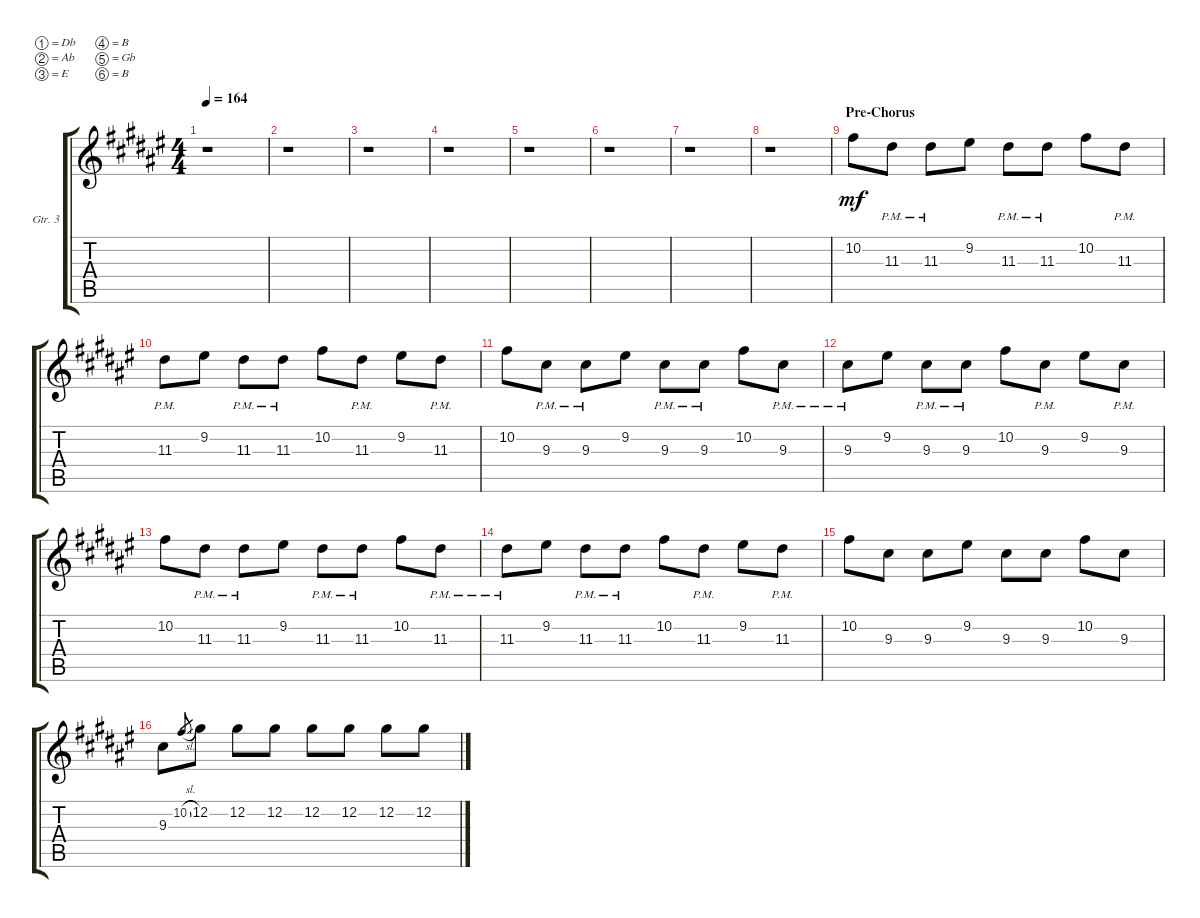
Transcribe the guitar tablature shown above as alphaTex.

\defaultSystemsLayout 4
\bracketExtendMode groupsimilarinstruments
\firstSystemTrackNameOrientation horizontal
\otherSystemsTrackNameOrientation horizontal
\track ("Guitar 3" "Gtr. 3") {instrument overdrivenguitar}
\staff {score tabs}
\tuning (Db4 Ab3 E3 B2 Gb2 B1)
\ts (4 4)
\tempo 164
\clef g2
\scale
0.333333
\ks f#
r.1{dy mf} |
\scale
0.333333 r.1 |
\scale
0.333333 r.1 |
\scale
0.333333 r.1 |
\scale
0.333333 r.1 |
\scale
0.333333 r.1 |
\scale
0.333333 r.1 |
\scale
0.333333 r.1 |
\section ("" "Pre-Chorus")
\scale
0.333333 10.2.8 11.3{pm}.8 11.3{pm}.8 9.2.8 11.3{pm}.8 11.3{pm}.8 10.2.8 11.3{pm}.8 |
\scale
0.333333 11.3{pm}.8 9.2.8 11.3{pm}.8 11.3{pm}.8 10.2.8 11.3{pm}.8 9.2.8 11.3{pm}.8 |
\scale
0.333333 10.2.8 9.3{pm}.8 9.3{pm}.8 9.2.8 9.3{pm}.8 9.3{pm}.8 10.2.8 9.3{pm}.8 |
\scale
0.333333 9.3{pm}.8 9.2.8 9.3{pm}.8 9.3{pm}.8 10.2.8 9.3{pm}.8 9.2.8 9.3{pm}.8 |
\scale
0.333333 10.2.8 11.3{pm}.8 11.3{pm}.8 9.2.8 11.3{pm}.8 11.3{pm}.8 10.2.8 11.3{pm}.8 |
\scale
0.333333 11.3{pm}.8 9.2.8 11.3{pm}.8 11.3{pm}.8 10.2.8 11.3{pm}.8 9.2.8 11.3{pm}.8 |
\scale
0.333333 10.2.8 9.3.8 9.3.8 9.2.8 9.3.8 9.3.8 10.2.8 9.3.8 |
\scale
0.333333 9.3.8 10.2{sl}.8{gr} 12.2.8 12.2.8 12.2.8 12.2.8 12.2.8 12.2.8 12.2.8
